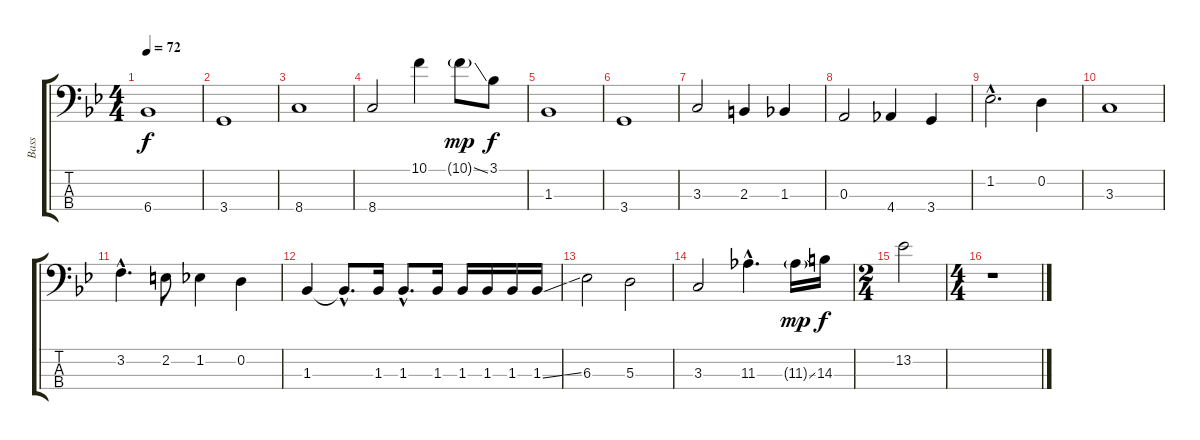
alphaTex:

\track ("Bass" "Bass") {instrument electricbasspick}
\staff {score tabs}
\tuning (G2 D2 A1 E1) {hide}
\ts (4 4)
\tempo 72
\clef f4
\ks bb
6.4.1{dy f} |
3.4.1 |
8.4.1 |
8.4.2 10.1.4 10.1{ss g}.8{dy mp} 3.1.8{dy f} |
1.3.1 |
3.4.1 |
3.3.2 2.3.4 1.3.4 |
0.3.2 4.4.4 3.4.4 |
1.2{hac}.2{d} 0.2.4 |
3.3.1 |
3.2{hac}.4{d} 2.2.8 1.2.4 0.2.4 |
1.3.4 1.3{hac t}.8{d} 1.3.16 1.3{hac}.8{d} 1.3.16 1.3.16 1.3.16 1.3.16 1.3{ss}.16 |
6.3.2 5.3.2 |
3.3.2 11.3{hac}.4{d} 11.3{ss g}.16{dy mp} 14.3.16{dy f} |
\ts (2 4)
13.2.2 |
\ts (4 4)
r.1
